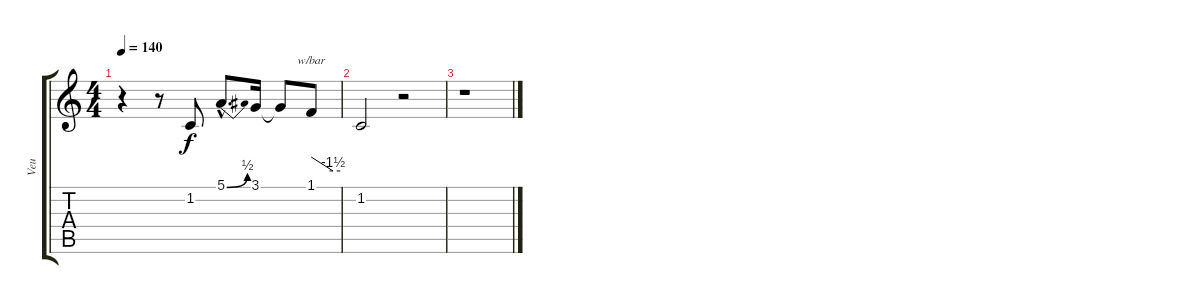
\track ("Veu" "Veu") {instrument bassoon}
\staff {score tabs}
\tuning (E4 B3 G3 D3 A2 E2) {hide}
\ts (4 4)
\tempo 140
\clef g2
\ks c
r.4{dy f} r.8 1.2.8 5.1{be (bend 0 0 60 2) hac}.8{d} 3.1.16 3.1{t}.8 1.1.8{tbe (custom default 0 0 45 -6 60 -6)} |
1.2.2 r.2 |
r.1
